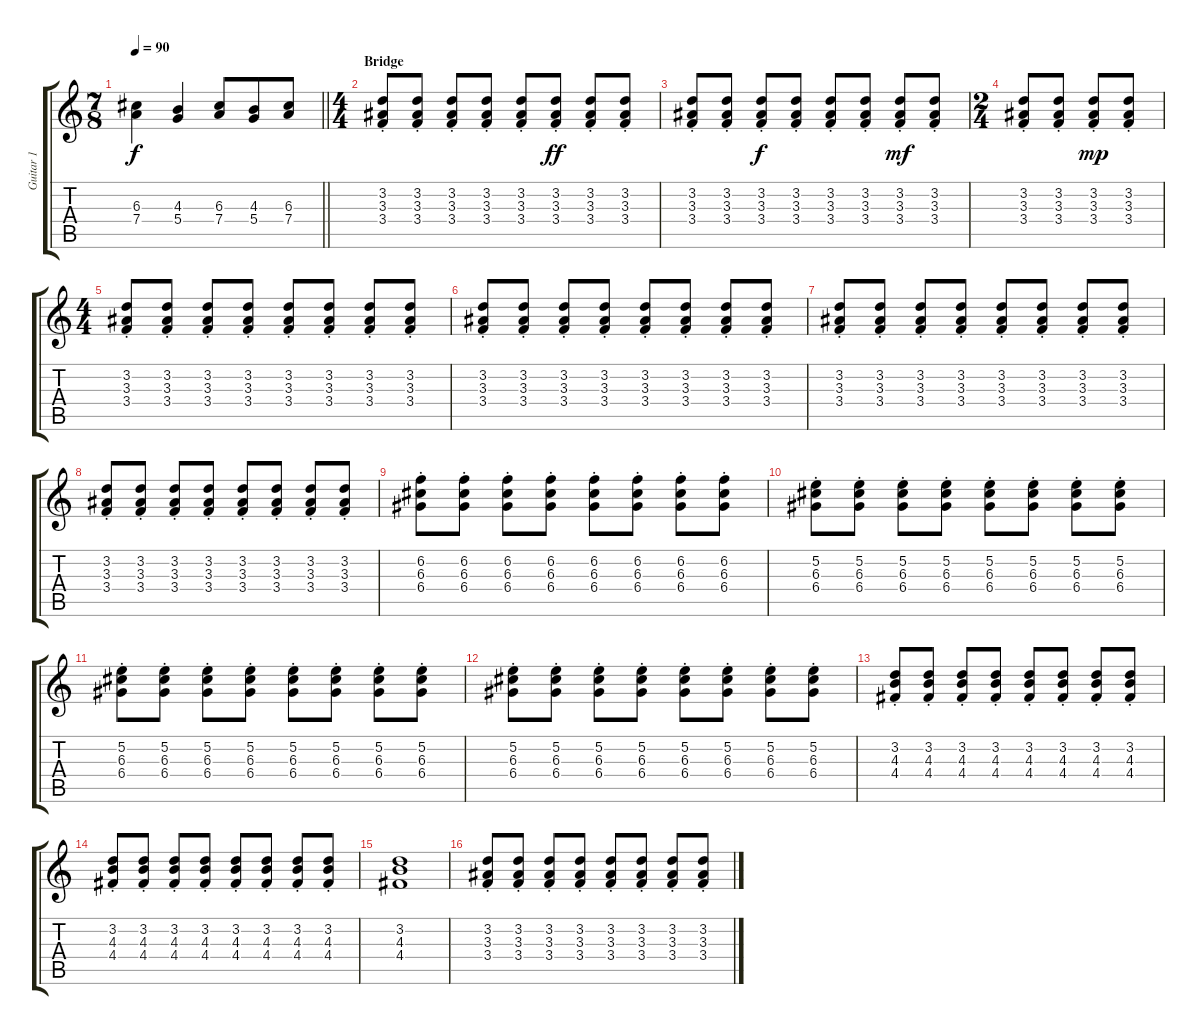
\track ("Guitar 1" "Guitar 1") {instrument distortionguitar}
\staff {score tabs}
\tuning (E4 B3 G3 D3 A2 E2) {hide}
\ts (7 8)
\tempo 90
\clef g2
\barLineRight lightlight
\ks c
(6.3 7.4).4{dy f} (4.3 5.4).4 (6.3 7.4).8 (4.3 5.4).8 (6.3 7.4).8 |
\ts (4 4)
\section ("" "Bridge")
(3.2{st} 3.3{st} 3.4{st}).8 (3.2{st} 3.3{st} 3.4{st}).8 (3.2{st} 3.3{st} 3.4{st}).8 (3.2{st} 3.3{st} 3.4{st}).8 (3.2{st} 3.3{st} 3.4{st}).8 (3.2{st} 3.3{st} 3.4{st}).8{dy ff} (3.2{st} 3.3{st} 3.4{st}).8 (3.2{st} 3.3{st} 3.4{st}).8 |
(3.2{st} 3.3{st} 3.4{st}).8 (3.2{st} 3.3{st} 3.4{st}).8 (3.2{st} 3.3{st} 3.4{st}).8{dy f} (3.2{st} 3.3{st} 3.4{st}).8 (3.2{st} 3.3{st} 3.4{st}).8 (3.2{st} 3.3{st} 3.4{st}).8 (3.2{st} 3.3{st} 3.4{st}).8{dy mf} (3.2{st} 3.3{st} 3.4{st}).8 |
\ts (2 4)
(3.2{st} 3.3{st} 3.4{st}).8 (3.2{st} 3.3{st} 3.4{st}).8 (3.2{st} 3.3{st} 3.4{st}).8{dy mp} (3.2{st} 3.3{st} 3.4{st}).8 |
\ts (4 4)
(3.2{st} 3.3{st} 3.4{st}).8 (3.2{st} 3.3{st} 3.4{st}).8 (3.2{st} 3.3{st} 3.4{st}).8 (3.2{st} 3.3{st} 3.4{st}).8 (3.2{st} 3.3{st} 3.4{st}).8 (3.2{st} 3.3{st} 3.4{st}).8 (3.2{st} 3.3{st} 3.4{st}).8 (3.2{st} 3.3{st} 3.4{st}).8 |
(3.2{st} 3.3{st} 3.4{st}).8 (3.2{st} 3.3{st} 3.4{st}).8 (3.2{st} 3.3{st} 3.4{st}).8 (3.2{st} 3.3{st} 3.4{st}).8 (3.2{st} 3.3{st} 3.4{st}).8 (3.2{st} 3.3{st} 3.4{st}).8 (3.2{st} 3.3{st} 3.4{st}).8 (3.2{st} 3.3{st} 3.4{st}).8 |
(3.2{st} 3.3{st} 3.4{st}).8 (3.2{st} 3.3{st} 3.4{st}).8 (3.2{st} 3.3{st} 3.4{st}).8 (3.2{st} 3.3{st} 3.4{st}).8 (3.2{st} 3.3{st} 3.4{st}).8 (3.2{st} 3.3{st} 3.4{st}).8 (3.2{st} 3.3{st} 3.4{st}).8 (3.2{st} 3.3{st} 3.4{st}).8 |
(3.2{st} 3.3{st} 3.4{st}).8 (3.2{st} 3.3{st} 3.4{st}).8 (3.2{st} 3.3{st} 3.4{st}).8 (3.2{st} 3.3{st} 3.4{st}).8 (3.2{st} 3.3{st} 3.4{st}).8 (3.2{st} 3.3{st} 3.4{st}).8 (3.2{st} 3.3{st} 3.4{st}).8 (3.2{st} 3.3{st} 3.4{st}).8 |
(6.2{st} 6.3{st} 6.4{st}).8 (6.2{st} 6.3{st} 6.4{st}).8 (6.2{st} 6.3{st} 6.4{st}).8 (6.2{st} 6.3{st} 6.4{st}).8 (6.2{st} 6.3{st} 6.4{st}).8 (6.2{st} 6.3{st} 6.4{st}).8 (6.2{st} 6.3{st} 6.4{st}).8 (6.2{st} 6.3{st} 6.4{st}).8 |
(5.2{st} 6.3{st} 6.4{st}).8 (5.2{st} 6.3{st} 6.4{st}).8 (5.2{st} 6.3{st} 6.4{st}).8 (5.2{st} 6.3{st} 6.4{st}).8 (5.2{st} 6.3{st} 6.4{st}).8 (5.2{st} 6.3{st} 6.4{st}).8 (5.2{st} 6.3{st} 6.4{st}).8 (5.2{st} 6.3{st} 6.4{st}).8 |
(5.2{st} 6.3{st} 6.4{st}).8 (5.2{st} 6.3{st} 6.4{st}).8 (5.2{st} 6.3{st} 6.4{st}).8 (5.2{st} 6.3{st} 6.4{st}).8 (5.2{st} 6.3{st} 6.4{st}).8 (5.2{st} 6.3{st} 6.4{st}).8 (5.2{st} 6.3{st} 6.4{st}).8 (5.2{st} 6.3{st} 6.4{st}).8 |
(5.2{st} 6.3{st} 6.4{st}).8 (5.2{st} 6.3{st} 6.4{st}).8 (5.2{st} 6.3{st} 6.4{st}).8 (5.2{st} 6.3{st} 6.4{st}).8 (5.2{st} 6.3{st} 6.4{st}).8 (5.2{st} 6.3{st} 6.4{st}).8 (5.2{st} 6.3{st} 6.4{st}).8 (5.2{st} 6.3{st} 6.4{st}).8 |
(3.2{st} 4.3{st} 4.4{st}).8 (3.2{st} 4.3{st} 4.4{st}).8 (3.2{st} 4.3{st} 4.4{st}).8 (3.2{st} 4.3{st} 4.4{st}).8 (3.2{st} 4.3{st} 4.4{st}).8 (3.2{st} 4.3{st} 4.4{st}).8 (3.2{st} 4.3{st} 4.4{st}).8 (3.2{st} 4.3{st} 4.4{st}).8 |
(3.2{st} 4.3{st} 4.4{st}).8 (3.2{st} 4.3{st} 4.4{st}).8 (3.2{st} 4.3{st} 4.4{st}).8 (3.2{st} 4.3{st} 4.4{st}).8 (3.2{st} 4.3{st} 4.4{st}).8 (3.2{st} 4.3{st} 4.4{st}).8 (3.2{st} 4.3{st} 4.4{st}).8 (3.2{st} 4.3{st} 4.4{st}).8 |
(3.2 4.3 4.4).1 |
(3.2{st} 3.3{st} 3.4{st}).8 (3.2{st} 3.3{st} 3.4{st}).8 (3.2{st} 3.3{st} 3.4{st}).8 (3.2{st} 3.3{st} 3.4{st}).8 (3.2{st} 3.3{st} 3.4{st}).8 (3.2{st} 3.3{st} 3.4{st}).8 (3.2{st} 3.3{st} 3.4{st}).8 (3.2{st} 3.3{st} 3.4{st}).8
